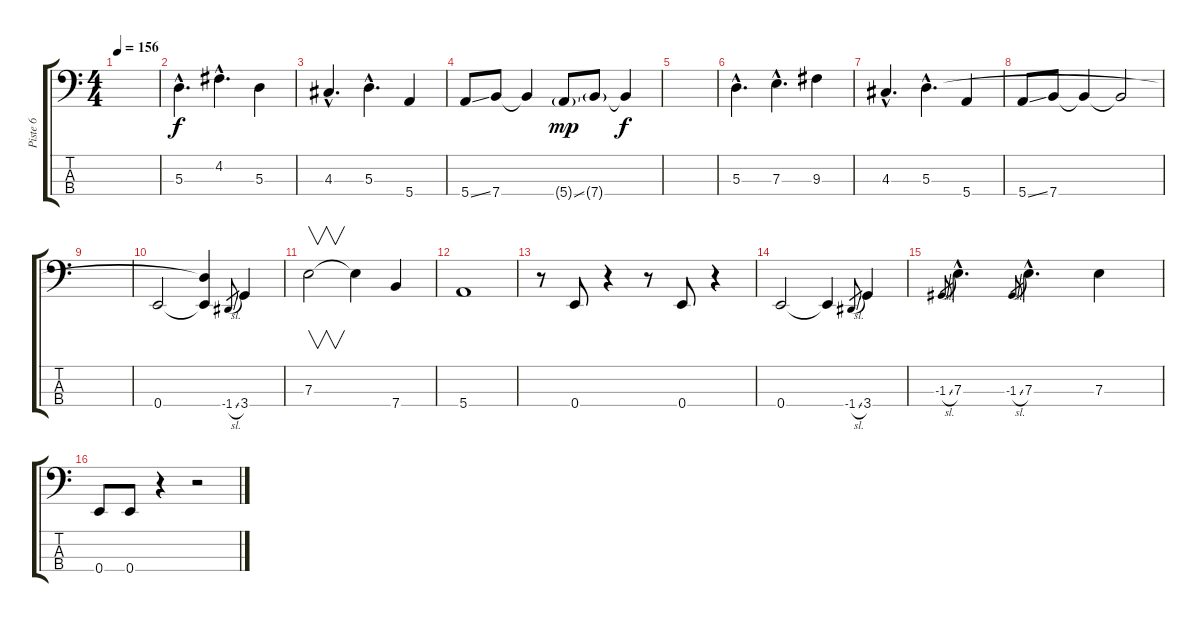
\track ("Piste 6" "Piste 6") {instrument electricbassfinger}
\staff {score tabs}
\tuning (G2 D2 A1 E1) {hide}
\ts (4 4)
\tempo 156
\clef f4
\ks c
|
5.3{hac}.4{d} 4.2{hac}.4{d} 5.3.4 |
4.3{hac}.4{d} 5.3{hac}.4{d} 5.4.4 |
5.4{ss}.8 7.4.8 7.4{t}.4 5.4{ss g}.8{dy mp} 7.4{g}.8 7.4{t}.4{dy f} |
|
5.3{hac}.4{d} 7.3{hac}.4{d} 9.3.4 |
4.3{hac}.4{d} 5.3{hac}.4{d} 5.4.4 |
5.4{ss}.8 7.4.8 7.4{t}.4 7.4{t}.2 |
|
0.4.2 (5.3{t} 0.4{t}).4 -1.4{sl}.8{gr} 3.4.4 |
7.3.2{v} 7.3{t}.4 7.4.4 |
5.4.1 |
r.8 0.4.8 r.4 r.8 0.4.8 r.4 |
0.4.2 0.4{t}.4 -1.4{sl}.8{gr} 3.4.4 |
-1.3{sl}.8{gr} 7.3{hac}.4{d} -1.3{sl}.8{gr} 7.3{hac}.4{d} 7.3.4 |
0.4.8 0.4.8 r.4 r.2
